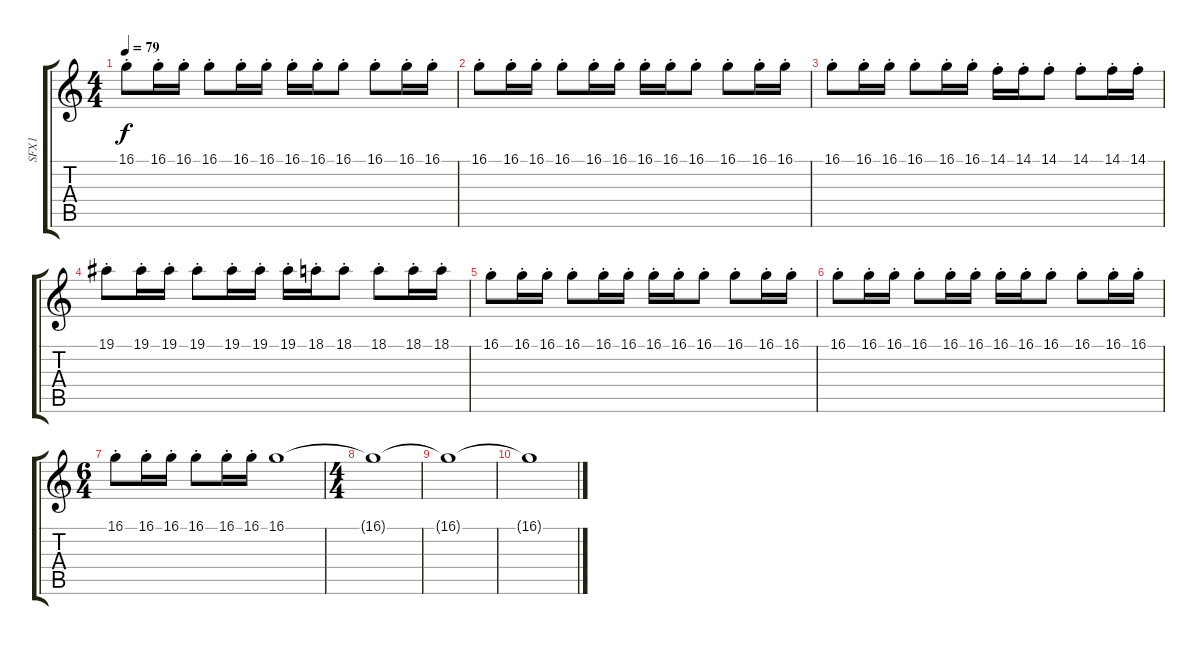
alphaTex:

\track ("SFX1" "SFX1") {instrument stringensemble1}
\staff {score tabs}
\tuning (Eb4 Bb3 Gb3 Db3 Ab2 Eb2) {hide}
\ts (4 4)
\tempo 79
\clef g2
\ks c
16.1{st}.8{dy f volume 9} 16.1{st}.16 16.1{st}.16 16.1{st}.8 16.1{st}.16 16.1{st}.16 16.1{st}.16 16.1{st}.16 16.1{st}.8 16.1{st}.8 16.1{st}.16 16.1{st}.16 |
16.1{st}.8 16.1{st}.16 16.1{st}.16 16.1{st}.8 16.1{st}.16 16.1{st}.16 16.1{st}.16 16.1{st}.16 16.1{st}.8 16.1{st}.8 16.1{st}.16 16.1{st}.16 |
16.1{st}.8 16.1{st}.16 16.1{st}.16 16.1{st}.8 16.1{st}.16 16.1{st}.16 14.1{st}.16 14.1{st}.16 14.1{st}.8 14.1{st}.8 14.1{st}.16 14.1{st}.16 |
19.1{st}.8 19.1{st}.16 19.1{st}.16 19.1{st}.8 19.1{st}.16 19.1{st}.16 19.1{st}.16 18.1{st}.16 18.1{st}.8 18.1{st}.8 18.1{st}.16 18.1{st}.16 |
16.1{st}.8 16.1{st}.16 16.1{st}.16 16.1{st}.8 16.1{st}.16 16.1{st}.16 16.1{st}.16 16.1{st}.16 16.1{st}.8 16.1{st}.8 16.1{st}.16 16.1{st}.16 |
16.1{st}.8 16.1{st}.16 16.1{st}.16 16.1{st}.8 16.1{st}.16 16.1{st}.16 16.1{st}.16 16.1{st}.16 16.1{st}.8 16.1{st}.8 16.1{st}.16 16.1{st}.16 |
\ts (6 4)
16.1{st}.8 16.1{st}.16 16.1{st}.16 16.1{st}.8 16.1{st}.16 16.1{st}.16 16.1.1{volume 0} |
\ts (4 4)
16.1{t}.1 |
16.1{t}.1 |
16.1{t}.1
